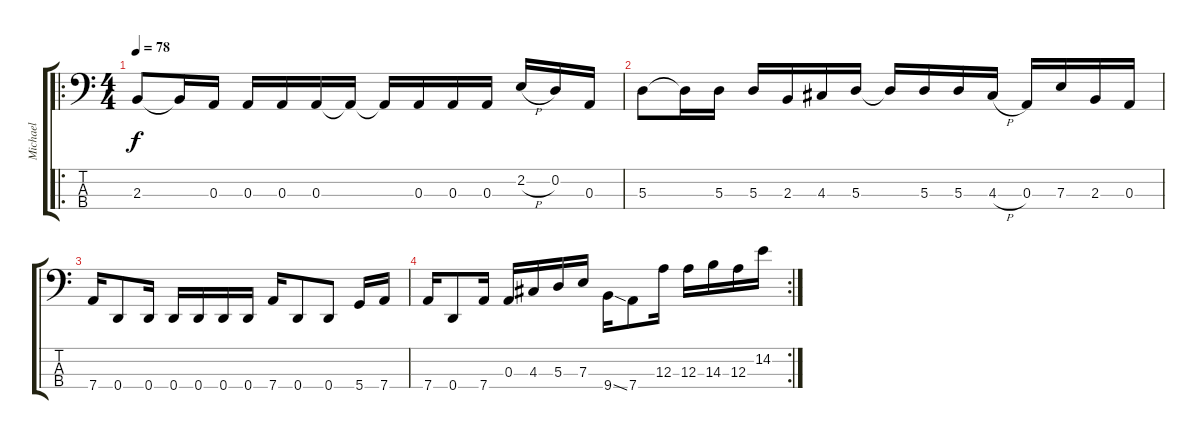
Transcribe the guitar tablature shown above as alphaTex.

\track ("Michael" "Michael") {instrument electricbasspick}
\staff {score tabs}
\tuning (G2 D2 A1 D1) {hide}
\ro
\ts (4 4)
\tempo 78
\clef f4
\ks c
2.3.8{dy f} 2.3{t}.16 0.3.16 0.3.16 0.3.16 0.3.16 0.3{t}.16 0.3{t}.16 0.3.16 0.3.16 0.3.16 2.2{h}.16 0.2.16 0.3.16 |
5.3.8 5.3{t}.16 5.3.16 5.3.16 2.3.16 4.3.16 5.3.16 5.3{t}.16 5.3.16 5.3.16 4.3{h}.16 0.3.16 7.3.16 2.3.16 0.3.16 |
7.4.16 0.4.8 0.4.16 0.4.16 0.4.16 0.4.16 0.4.16 7.4.16 0.4.8 0.4.8 5.4.16 7.4.16 |
\rc 2
7.4.16 0.4.8 7.4.16 0.3.16 4.3.16 5.3.16 7.3.16 9.4{ss}.16 7.4.8 12.3.16 12.3.16 14.3.16 12.3.16 14.2.16
